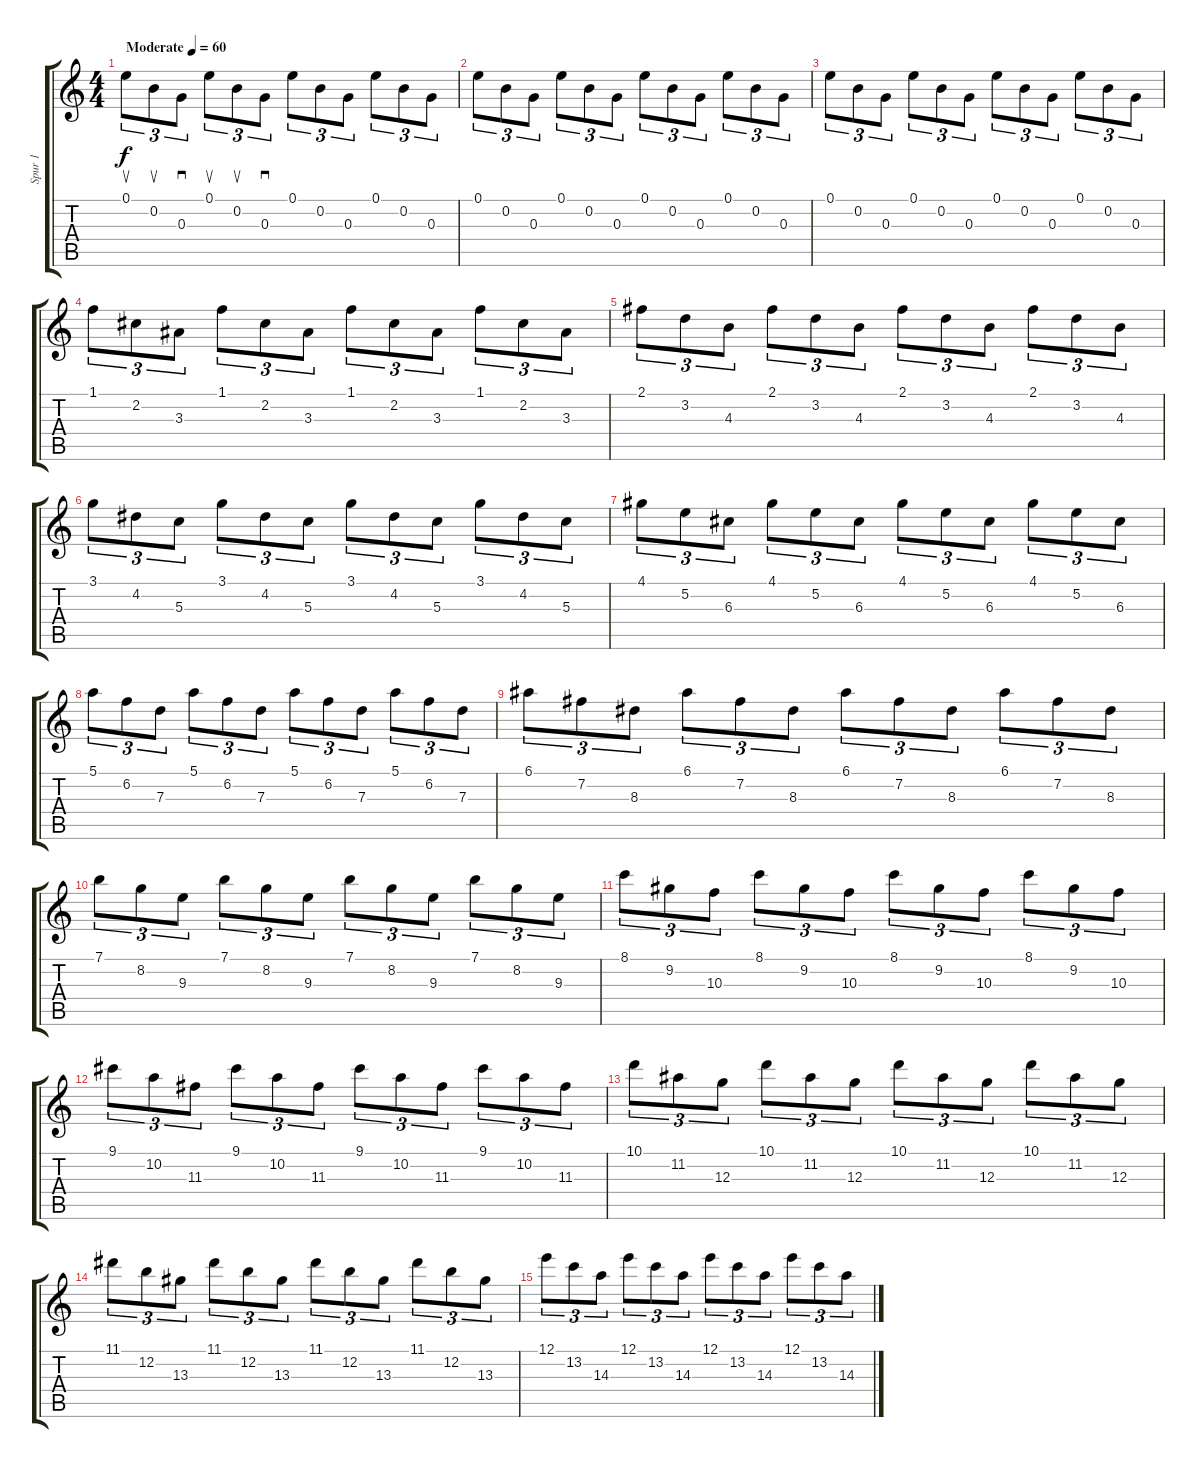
\track ("Spur 1" "Spur 1") {instrument acousticguitarsteel}
\staff {score tabs}
\tuning (E4 B3 G3 D3 A2 E2) {hide}
\ts (4 4)
\tempo (60 "Moderate")
\clef g2
\ks c
0.1.8{su tu (3 2) dy f instrument acousticguitarsteel} 0.2.8{su tu (3 2)} 0.3.8{sd tu (3 2)} 0.1.8{su tu (3 2)} 0.2.8{su tu (3 2)} 0.3.8{sd tu (3 2)} 0.1.8{tu (3 2)} 0.2.8{tu (3 2)} 0.3.8{tu (3 2)} 0.1.8{tu (3 2)} 0.2.8{tu (3 2)} 0.3.8{tu (3 2)} |
0.1.8{tu (3 2)} 0.2.8{tu (3 2)} 0.3.8{tu (3 2)} 0.1.8{tu (3 2)} 0.2.8{tu (3 2)} 0.3.8{tu (3 2)} 0.1.8{tu (3 2)} 0.2.8{tu (3 2)} 0.3.8{tu (3 2)} 0.1.8{tu (3 2)} 0.2.8{tu (3 2)} 0.3.8{tu (3 2)} |
0.1.8{tu (3 2)} 0.2.8{tu (3 2)} 0.3.8{tu (3 2)} 0.1.8{tu (3 2)} 0.2.8{tu (3 2)} 0.3.8{tu (3 2)} 0.1.8{tu (3 2)} 0.2.8{tu (3 2)} 0.3.8{tu (3 2)} 0.1.8{tu (3 2)} 0.2.8{tu (3 2)} 0.3.8{tu (3 2)} |
1.1.8{tu (3 2)} 2.2.8{tu (3 2)} 3.3.8{tu (3 2)} 1.1.8{tu (3 2)} 2.2.8{tu (3 2)} 3.3.8{tu (3 2)} 1.1.8{tu (3 2)} 2.2.8{tu (3 2)} 3.3.8{tu (3 2)} 1.1.8{tu (3 2)} 2.2.8{tu (3 2)} 3.3.8{tu (3 2)} |
2.1.8{tu (3 2)} 3.2.8{tu (3 2)} 4.3.8{tu (3 2)} 2.1.8{tu (3 2)} 3.2.8{tu (3 2)} 4.3.8{tu (3 2)} 2.1.8{tu (3 2)} 3.2.8{tu (3 2)} 4.3.8{tu (3 2)} 2.1.8{tu (3 2)} 3.2.8{tu (3 2)} 4.3.8{tu (3 2)} |
3.1.8{tu (3 2)} 4.2.8{tu (3 2)} 5.3.8{tu (3 2)} 3.1.8{tu (3 2)} 4.2.8{tu (3 2)} 5.3.8{tu (3 2)} 3.1.8{tu (3 2)} 4.2.8{tu (3 2)} 5.3.8{tu (3 2)} 3.1.8{tu (3 2)} 4.2.8{tu (3 2)} 5.3.8{tu (3 2)} |
4.1.8{tu (3 2)} 5.2.8{tu (3 2)} 6.3.8{tu (3 2)} 4.1.8{tu (3 2)} 5.2.8{tu (3 2)} 6.3.8{tu (3 2)} 4.1.8{tu (3 2)} 5.2.8{tu (3 2)} 6.3.8{tu (3 2)} 4.1.8{tu (3 2)} 5.2.8{tu (3 2)} 6.3.8{tu (3 2)} |
5.1.8{tu (3 2)} 6.2.8{tu (3 2)} 7.3.8{tu (3 2)} 5.1.8{tu (3 2)} 6.2.8{tu (3 2)} 7.3.8{tu (3 2)} 5.1.8{tu (3 2)} 6.2.8{tu (3 2)} 7.3.8{tu (3 2)} 5.1.8{tu (3 2)} 6.2.8{tu (3 2)} 7.3.8{tu (3 2)} |
6.1.8{tu (3 2)} 7.2.8{tu (3 2)} 8.3.8{tu (3 2)} 6.1.8{tu (3 2)} 7.2.8{tu (3 2)} 8.3.8{tu (3 2)} 6.1.8{tu (3 2)} 7.2.8{tu (3 2)} 8.3.8{tu (3 2)} 6.1.8{tu (3 2)} 7.2.8{tu (3 2)} 8.3.8{tu (3 2)} |
7.1.8{tu (3 2)} 8.2.8{tu (3 2)} 9.3.8{tu (3 2)} 7.1.8{tu (3 2)} 8.2.8{tu (3 2)} 9.3.8{tu (3 2)} 7.1.8{tu (3 2)} 8.2.8{tu (3 2)} 9.3.8{tu (3 2)} 7.1.8{tu (3 2)} 8.2.8{tu (3 2)} 9.3.8{tu (3 2)} |
8.1.8{tu (3 2)} 9.2.8{tu (3 2)} 10.3.8{tu (3 2)} 8.1.8{tu (3 2)} 9.2.8{tu (3 2)} 10.3.8{tu (3 2)} 8.1.8{tu (3 2)} 9.2.8{tu (3 2)} 10.3.8{tu (3 2)} 8.1.8{tu (3 2)} 9.2.8{tu (3 2)} 10.3.8{tu (3 2)} |
9.1.8{tu (3 2)} 10.2.8{tu (3 2)} 11.3.8{tu (3 2)} 9.1.8{tu (3 2)} 10.2.8{tu (3 2)} 11.3.8{tu (3 2)} 9.1.8{tu (3 2)} 10.2.8{tu (3 2)} 11.3.8{tu (3 2)} 9.1.8{tu (3 2)} 10.2.8{tu (3 2)} 11.3.8{tu (3 2)} |
10.1.8{tu (3 2)} 11.2.8{tu (3 2)} 12.3.8{tu (3 2)} 10.1.8{tu (3 2)} 11.2.8{tu (3 2)} 12.3.8{tu (3 2)} 10.1.8{tu (3 2)} 11.2.8{tu (3 2)} 12.3.8{tu (3 2)} 10.1.8{tu (3 2)} 11.2.8{tu (3 2)} 12.3.8{tu (3 2)} |
11.1.8{tu (3 2)} 12.2.8{tu (3 2)} 13.3.8{tu (3 2)} 11.1.8{tu (3 2)} 12.2.8{tu (3 2)} 13.3.8{tu (3 2)} 11.1.8{tu (3 2)} 12.2.8{tu (3 2)} 13.3.8{tu (3 2)} 11.1.8{tu (3 2)} 12.2.8{tu (3 2)} 13.3.8{tu (3 2)} |
12.1.8{tu (3 2)} 13.2.8{tu (3 2)} 14.3.8{tu (3 2)} 12.1.8{tu (3 2)} 13.2.8{tu (3 2)} 14.3.8{tu (3 2)} 12.1.8{tu (3 2)} 13.2.8{tu (3 2)} 14.3.8{tu (3 2)} 12.1.8{tu (3 2)} 13.2.8{tu (3 2)} 14.3.8{tu (3 2)}
